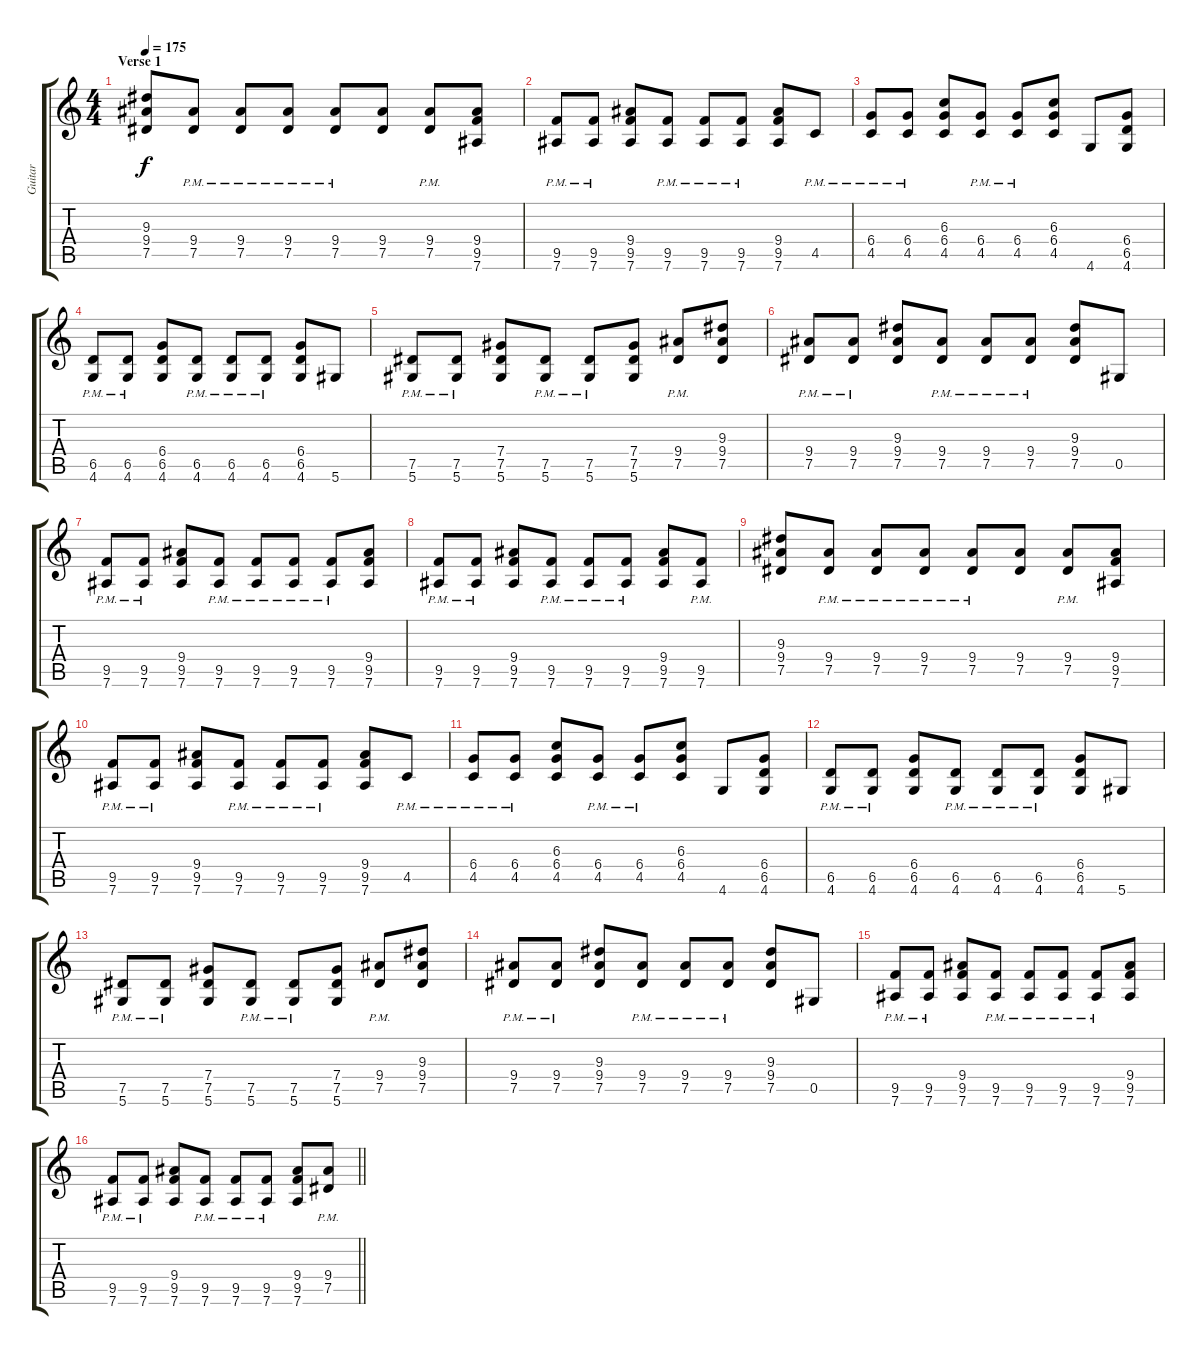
\track ("Guitar" "Guitar") {instrument distortionguitar}
\staff {score tabs}
\tuning (Eb4 Bb3 Gb3 Db3 Ab2 Eb2) {hide}
\ts (4 4)
\section ("" "Verse 1")
\tempo 175
\clef g2
\ks c
(9.3 9.4 7.5).8{dy f instrument distortionguitar} (9.4{pm} 7.5{pm}).8 (9.4{pm} 7.5{pm}).8 (9.4{pm} 7.5{pm}).8 (9.4{pm} 7.5{pm}).8 (9.4 7.5).8 (9.4{pm} 7.5{pm}).8 (9.4 9.5 7.6).8 |
(9.5{pm} 7.6{pm}).8 (9.5{pm} 7.6{pm}).8 (9.4 9.5 7.6).8 (9.5{pm} 7.6{pm}).8 (9.5{pm} 7.6{pm}).8 (9.5{pm} 7.6{pm}).8 (9.4 9.5 7.6).8 4.5{pm}.8 |
(6.4{pm} 4.5{pm}).8 (6.4{pm} 4.5{pm}).8 (6.3 6.4 4.5).8 (6.4{pm} 4.5{pm}).8 (6.4{pm} 4.5{pm}).8 (6.3 6.4 4.5).8 4.6.8 (6.4 6.5 4.6).8 |
(6.5{pm} 4.6{pm}).8 (6.5{pm} 4.6{pm}).8 (6.4 6.5 4.6).8 (6.5{pm} 4.6{pm}).8 (6.5{pm} 4.6{pm}).8 (6.5{pm} 4.6{pm}).8 (6.4 6.5 4.6).8 5.6.8 |
(7.5{pm} 5.6{pm}).8 (7.5{pm} 5.6{pm}).8 (7.4 7.5 5.6).8 (7.5{pm} 5.6{pm}).8 (7.5{pm} 5.6{pm}).8 (7.4 7.5 5.6).8 (9.4{pm} 7.5{pm}).8 (9.3 9.4 7.5).8 |
(9.4{pm} 7.5{pm}).8 (9.4{pm} 7.5{pm}).8 (9.3 9.4 7.5).8 (9.4{pm} 7.5{pm}).8 (9.4{pm} 7.5{pm}).8 (9.4{pm} 7.5{pm}).8 (9.3 9.4 7.5).8 0.5.8 |
(9.5{pm} 7.6{pm}).8 (9.5{pm} 7.6{pm}).8 (9.4 9.5 7.6).8 (9.5{pm} 7.6{pm}).8 (9.5{pm} 7.6{pm}).8 (9.5{pm} 7.6{pm}).8 (9.5{pm} 7.6{pm}).8 (9.4 9.5 7.6).8 |
(9.5{pm} 7.6{pm}).8 (9.5{pm} 7.6{pm}).8 (9.4 9.5 7.6).8 (9.5{pm} 7.6{pm}).8 (9.5{pm} 7.6{pm}).8 (9.5{pm} 7.6{pm}).8 (9.4 9.5 7.6).8 (9.5{pm} 7.6).8 |
(9.3 9.4 7.5).8 (9.4{pm} 7.5{pm}).8 (9.4{pm} 7.5{pm}).8 (9.4{pm} 7.5{pm}).8 (9.4{pm} 7.5{pm}).8 (9.4 7.5).8 (9.4{pm} 7.5{pm}).8 (9.4 9.5 7.6).8 |
(9.5{pm} 7.6{pm}).8 (9.5{pm} 7.6{pm}).8 (9.4 9.5 7.6).8 (9.5{pm} 7.6{pm}).8 (9.5{pm} 7.6{pm}).8 (9.5{pm} 7.6{pm}).8 (9.4 9.5 7.6).8 4.5{pm}.8 |
(6.4{pm} 4.5{pm}).8 (6.4{pm} 4.5{pm}).8 (6.3 6.4 4.5).8 (6.4{pm} 4.5{pm}).8 (6.4{pm} 4.5{pm}).8 (6.3 6.4 4.5).8 4.6.8 (6.4 6.5 4.6).8 |
(6.5{pm} 4.6{pm}).8 (6.5{pm} 4.6{pm}).8 (6.4 6.5 4.6).8 (6.5{pm} 4.6{pm}).8 (6.5{pm} 4.6{pm}).8 (6.5{pm} 4.6{pm}).8 (6.4 6.5 4.6).8 5.6.8 |
(7.5{pm} 5.6{pm}).8 (7.5{pm} 5.6{pm}).8 (7.4 7.5 5.6).8 (7.5{pm} 5.6{pm}).8 (7.5{pm} 5.6{pm}).8 (7.4 7.5 5.6).8 (9.4{pm} 7.5{pm}).8 (9.3 9.4 7.5).8 |
(9.4{pm} 7.5{pm}).8 (9.4{pm} 7.5{pm}).8 (9.3 9.4 7.5).8 (9.4{pm} 7.5{pm}).8 (9.4{pm} 7.5{pm}).8 (9.4{pm} 7.5{pm}).8 (9.3 9.4 7.5).8 0.5.8 |
(9.5{pm} 7.6{pm}).8 (9.5{pm} 7.6{pm}).8 (9.4 9.5 7.6).8 (9.5{pm} 7.6{pm}).8 (9.5{pm} 7.6{pm}).8 (9.5{pm} 7.6{pm}).8 (9.5{pm} 7.6{pm}).8 (9.4 9.5 7.6).8 |
\barLineRight lightlight
(9.5{pm} 7.6{pm}).8 (9.5{pm} 7.6{pm}).8 (9.4 9.5 7.6).8 (9.5{pm} 7.6{pm}).8 (9.5{pm} 7.6{pm}).8 (9.5{pm} 7.6{pm}).8 (9.4 9.5 7.6).8 (9.4{pm} 7.5{pm}).8
